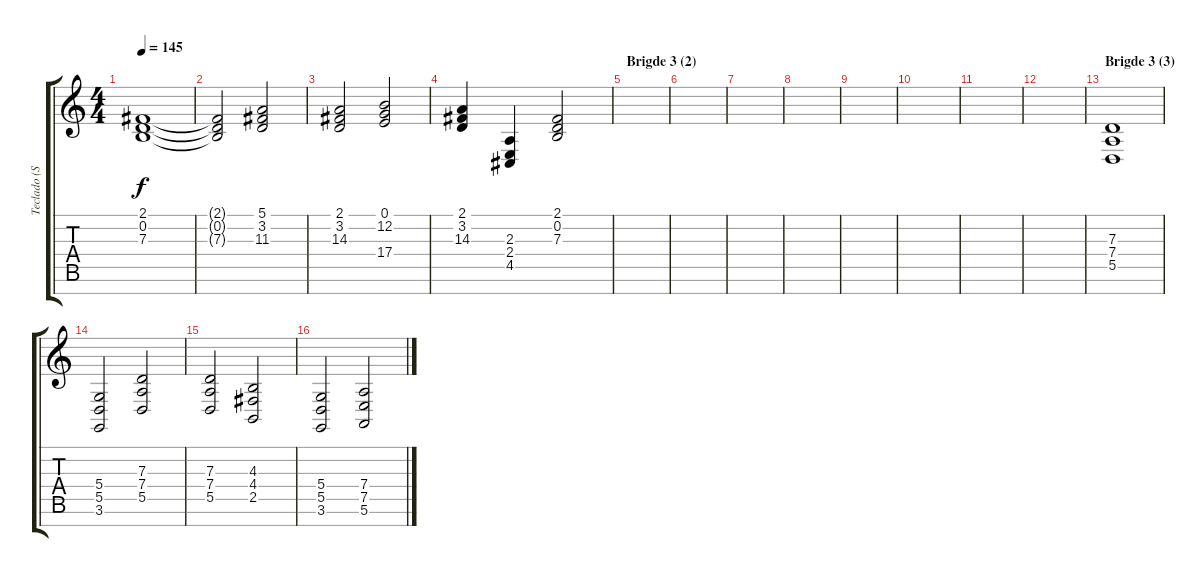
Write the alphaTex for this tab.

\track ("Teclado (String)" "Teclado (S") {instrument stringensemble2}
\staff {score tabs}
\tuning (E4 B3 G3 D3 A2 E2 B1) {hide}
\ts (4 4)
\tempo 145
\clef g2
\ks c
(2.1 0.2 7.3).1{dy f} |
(2.1{t} 0.2{t} 7.3{t}).2 (5.1 3.2 11.3).2 |
(2.1 3.2 14.3).2 (0.1 12.2 17.4).2 |
(2.1 3.2 14.3).4 (2.3 2.4 4.5).4 (2.1 0.2 7.3).2 |
\section ("" "Brigde 3 (2)")
|
|
|
|
|
|
|
|
\section ("" "Brigde 3 (3)")
(7.3 7.4 5.5).1 |
(5.4 5.5 3.6).2 (7.3 7.4 5.5).2 |
(7.3 7.4 5.5).2 (4.3 4.4 2.5).2 |
(5.4 5.5 3.6).2 (7.4 7.5 5.6).2
